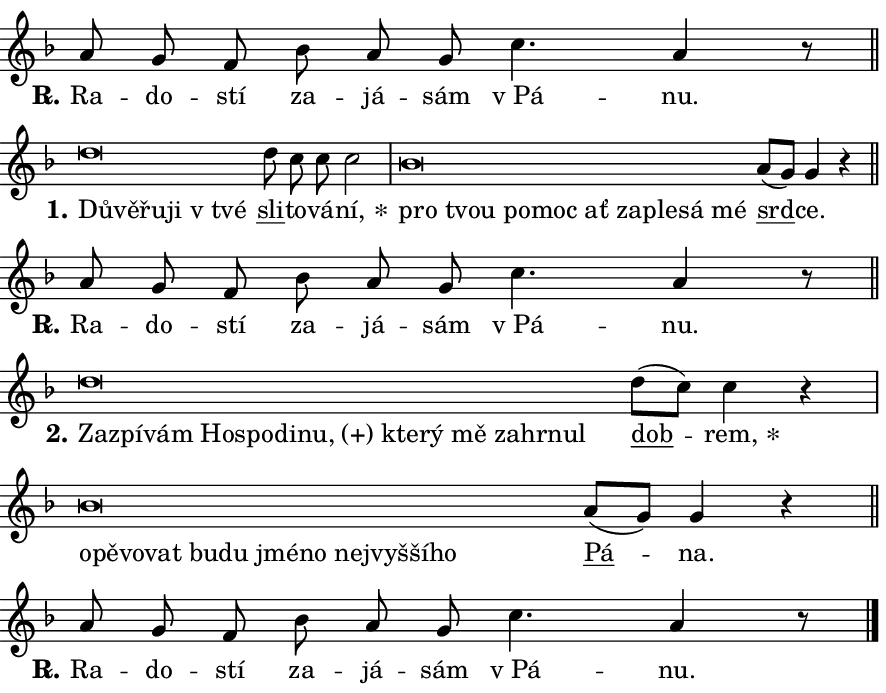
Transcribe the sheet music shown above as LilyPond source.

\version "2.24.0"
\header { tagline = "" }
\paper {
  indent = 0\cm
  top-margin = 0\cm
  right-margin = 0.13\cm % to fit lyric hyphens
  bottom-margin = 0\cm
  left-margin = 0\cm
  paper-width = 15\cm
  page-breaking = #ly:one-page-breaking
  system-system-spacing.basic-distance = #11
  score-system-spacing.basic-distance = #11
  ragged-last = ##f
}


%% Author: Thomas Morley
%% https://lists.gnu.org/archive/html/lilypond-user/2020-05/msg00002.html
#(define (line-position grob)
"Returns position of @var[grob} in current system:
   @code{'start}, if at first time-step
   @code{'end}, if at last time-step
   @code{'middle} otherwise
"
  (let* ((col (ly:item-get-column grob))
         (ln (ly:grob-object col 'left-neighbor))
         (rn (ly:grob-object col 'right-neighbor))
         (col-to-check-left (if (ly:grob? ln) ln col))
         (col-to-check-right (if (ly:grob? rn) rn col))
         (break-dir-left
           (and
             (ly:grob-property col-to-check-left 'non-musical #f)
             (ly:item-break-dir col-to-check-left)))
         (break-dir-right
           (and
             (ly:grob-property col-to-check-right 'non-musical #f)
             (ly:item-break-dir col-to-check-right))))
        (cond ((eqv? 1 break-dir-left) 'start)
              ((eqv? -1 break-dir-right) 'end)
              (else 'middle))))

#(define (tranparent-at-line-position vctor)
  (lambda (grob)
  "Relying on @code{line-position} select the relevant enry from @var{vctor}.
Used to determine transparency,"
    (case (line-position grob)
      ((end) (not (vector-ref vctor 0)))
      ((middle) (not (vector-ref vctor 1)))
      ((start) (not (vector-ref vctor 2))))))

noteHeadBreakVisibility =
#(define-music-function (break-visibility)(vector?)
"Makes @code{NoteHead}s transparent relying on @var{break-visibility}"
#{
  \override NoteHead.transparent =
    #(tranparent-at-line-position break-visibility)
#})

#(define delete-ledgers-for-transparent-note-heads
  (lambda (grob)
    "Reads whether a @code{NoteHead} is transparent.
If so this @code{NoteHead} is removed from @code{'note-heads} from
@var{grob}, which is supposed to be @code{LedgerLineSpanner}.
As a result ledgers are not printed for this @code{NoteHead}"
    (let* ((nhds-array (ly:grob-object grob 'note-heads))
           (nhds-list
             (if (ly:grob-array? nhds-array)
                 (ly:grob-array->list nhds-array)
                 '()))
           ;; Relies on the transparent-property being done before
           ;; Staff.LedgerLineSpanner.after-line-breaking is executed.
           ;; This is fragile ...
           (to-keep
             (remove
               (lambda (nhd)
                 (ly:grob-property nhd 'transparent #f))
               nhds-list)))
      ;; TODO find a better method to iterate over grob-arrays, similiar
      ;; to filter/remove etc for lists
      ;; For now rebuilt from scratch
      (set! (ly:grob-object grob 'note-heads)  '())
      (for-each
        (lambda (nhd)
          (ly:pointer-group-interface::add-grob grob 'note-heads nhd))
        to-keep))))

squashNotes = {
  \override NoteHead.X-extent = #'(-0.2 . 0.2)
  \override NoteHead.Y-extent = #'(-0.75 . 0)
  \override NoteHead.stencil =
    #(lambda (grob)
       (let ((pos (ly:grob-property grob 'staff-position)))
         (begin
           (if (< pos -7) (display "ERROR: Lower brevis then expected\n") (display ""))
           (if (<= pos -6) ly:text-interface::print ly:note-head::print))))
}
unSquashNotes = {
  \revert NoteHead.X-extent
  \revert NoteHead.Y-extent
  \revert NoteHead.stencil
}

hideNotes = \noteHeadBreakVisibility #begin-of-line-visible
unHideNotes = \noteHeadBreakVisibility #all-visible

% work-around for resetting accidentals
% https://lilypond.org/doc/v2.23/Documentation/notation/displaying-rhythms#unmetered-music
cadenzaMeasure = {
  \cadenzaOff
  \partial 1024 s1024
  \cadenzaOn
}

#(define-markup-command (accent layout props text) (markup?)
  "Underline accented syllable"
  (interpret-markup layout props
    #{\markup \override #'(offset . 4.3) \underline { #text }#}))

responsum = \markup \concat {
  "R" \hspace #-1.05 \path #0.1 #'((moveto 0 0.07) (lineto 0.9 0.8)) \hspace #0.05 "."
}

spaceSize = #0.6828661417322834 % exact space size for TeX Gyre Schola

\layout {
  \context {
    \Staff
    \remove "Time_signature_engraver"
    \override LedgerLineSpanner.after-line-breaking = #delete-ledgers-for-transparent-note-heads
  }
  \context {
    \Lyrics {
      \override LyricSpace.minimum-distance = \spaceSize
      \override LyricText.font-name = #"TeX Gyre Schola"
      \override LyricText.font-size = 1
      \override StanzaNumber.font-name = #"TeX Gyre Schola Bold"
      \override StanzaNumber.font-size = 1
    }
  }
  \context {
    \Score 
    \override NoteHead.text =
      #(lambda (grob) 
        (let ((pos (ly:grob-property grob 'staff-position)))
          #{\markup {
            \combine
              \halign #-0.55 \raise #(if (= pos -6) 0 0.5) \override #'(thickness . 2) \draw-line #'(3.2 . 0)
              \musicglyph "noteheads.sM1"
          }#}))
  }
}

% magnetic-lyrics.ily
%
%   written by
%     Jean Abou Samra <jean@abou-samra.fr>
%     Werner Lemberg <wl@gnu.org>
%
%   adapted by
%     Jiri Hon <jiri.hon@gmail.com>
%
% Version 2022-Apr-15

% https://www.mail-archive.com/lilypond-user@gnu.org/msg149350.html

#(define (Left_hyphen_pointer_engraver context)
   "Collect syllable-hyphen-syllable occurrences in lyrics and store
them in properties.  This engraver only looks to the left.  For
example, if the lyrics input is @code{foo -- bar}, it does the
following.

@itemize @bullet
@item
Set the @code{text} property of the @code{LyricHyphen} grob between
@q{foo} and @q{bar} to @code{foo}.

@item
Set the @code{left-hyphen} property of the @code{LyricText} grob with
text @q{foo} to the @code{LyricHyphen} grob between @q{foo} and
@q{bar}.
@end itemize

Use this auxiliary engraver in combination with the
@code{lyric-@/text::@/apply-@/magnetic-@/offset!} hook."
   (let ((hyphen #f)
         (text #f))
     (make-engraver
      (acknowledgers
       ((lyric-syllable-interface engraver grob source-engraver)
        (set! text grob)))
      (end-acknowledgers
       ((lyric-hyphen-interface engraver grob source-engraver)
        ;(when (not (grob::has-interface grob 'lyric-space-interface))
          (set! hyphen grob)));)
      ((stop-translation-timestep engraver)
       (when (and text hyphen)
         (ly:grob-set-object! text 'left-hyphen hyphen))
       (set! text #f)
       (set! hyphen #f)))))

#(define (lyric-text::apply-magnetic-offset! grob)
   "If the space between two syllables is less than the value in
property @code{LyricText@/.details@/.squash-threshold}, move the right
syllable to the left so that it gets concatenated with the left
syllable.

Use this function as a hook for
@code{LyricText@/.after-@/line-@/breaking} if the
@code{Left_@/hyphen_@/pointer_@/engraver} is active."
   (let ((hyphen (ly:grob-object grob 'left-hyphen #f)))
     (when hyphen
       (let ((left-text (ly:spanner-bound hyphen LEFT)))
         (when (grob::has-interface left-text 'lyric-syllable-interface)
           (let* ((common (ly:grob-common-refpoint grob left-text X))
                  (this-x-ext (ly:grob-extent grob common X))
                  (left-x-ext
                   (begin
                     ;; Trigger magnetism for left-text.
                     (ly:grob-property left-text 'after-line-breaking)
                     (ly:grob-extent left-text common X)))
                  ;; `delta` is the gap width between two syllables.
                  (delta (- (interval-start this-x-ext)
                            (interval-end left-x-ext)))
                  (details (ly:grob-property grob 'details))
                  (threshold (assoc-get 'squash-threshold details 0.2)))
             (when (< delta threshold)
               (let* (;; We have to manipulate the input text so that
                      ;; ligatures crossing syllable boundaries are not
                      ;; disabled.  For languages based on the Latin
                      ;; script this is essentially a beautification.
                      ;; However, for non-Western scripts it can be a
                      ;; necessity.
                      (lt (ly:grob-property left-text 'text))
                      (rt (ly:grob-property grob 'text))
                      (is-space (grob::has-interface hyphen 'lyric-space-interface))
                      (space (if is-space " " ""))
                      (extra-delta (if is-space spaceSize 0))
                      ;; Append new syllable.
                      (ltrt-space (if (and (string? lt) (string? rt))
                                (string-append lt space rt)
                                (make-concat-markup (list lt space rt))))
                      ;; Right-align `ltrt` to the right side.
                      (ltrt-space-markup (grob-interpret-markup
                               grob
                               (make-translate-markup
                                (cons (interval-length this-x-ext) 0)
                                (make-right-align-markup ltrt-space)))))
                 (begin
                   ;; Don't print `left-text`.
                   (ly:grob-set-property! left-text 'stencil #f)
                   ;; Set text and stencil (which holds all collected
                   ;; syllables so far) and shift it to the left.
                   (ly:grob-set-property! grob 'text ltrt-space)
                   (ly:grob-set-property! grob 'stencil ltrt-space-markup)
                   (ly:grob-translate-axis! grob (- (- delta extra-delta)) X))))))))))


#(define (lyric-hyphen::displace-bounds-first grob)
   ;; Make very sure this callback isn't triggered too early.
   (let ((left (ly:spanner-bound grob LEFT))
         (right (ly:spanner-bound grob RIGHT)))
     (ly:grob-property left 'after-line-breaking)
     (ly:grob-property right 'after-line-breaking)
     (ly:lyric-hyphen::print grob)))

squashThreshold = #0.4

\layout {
  \context {
    \Lyrics
    \consists #Left_hyphen_pointer_engraver
    \override LyricText.after-line-breaking =
      #lyric-text::apply-magnetic-offset!
    \override LyricHyphen.stencil = #lyric-hyphen::displace-bounds-first
    \override LyricText.details.squash-threshold = \squashThreshold
    \override LyricHyphen.minimum-distance = 0
    \override LyricHyphen.minimum-length = \squashThreshold
  }
}

squashText = \override LyricText.details.squash-threshold = 9999
unSquashText = \override LyricText.details.squash-threshold = \squashThreshold

leftText = \override LyricText.self-alignment-X = #LEFT
unLeftText = \revert LyricText.self-alignment-X

starOffset = #(lambda (grob) 
                (let ((x_offset (ly:self-alignment-interface::aligned-on-x-parent grob)))
                  (if (= x_offset 0) 0 (+ x_offset 1.2))))

star = #(define-music-function (syllable)(string?)
"Append star separator at the end of a syllable"
#{
  \once \override LyricText.X-offset = #starOffset
  \lyricmode { \markup {
    #syllable
    \override #'((font-name . "TeX Gyre Schola Bold")) \hspace #0.2 \lower #0.65 \larger "*"
  } }
#})

starAccent = #(define-music-function (syllable)(string?)
"Append star separator at the end of a syllable and make accent"
#{
  \once \override LyricText.X-offset = #starOffset
  \lyricmode { \markup {
    \accent #syllable
    \override #'((font-name . "TeX Gyre Schola Bold")) \hspace #0.2 \lower #0.65 \larger "*"
  } }
#})

breath = #(define-music-function (syllable)(string?)
"Append breathing indicator at the end of a syllable"
#{
  \lyricmode { \markup { #syllable "+" } }
#})

optionalBreath = #(define-music-function (syllable)(string?)
"Append optional breathing indicator at the end of a syllable"
#{
  \lyricmode { \markup { #syllable "(+)" } }
#})


\score {
    <<
        \new Voice = "melody" { \cadenzaOn \key f \major \relative { a'8 g f bes a g \bar "" c4. a4 r8 \cadenzaMeasure \bar "||" \break } }
        \new Lyrics \lyricsto "melody" { \lyricmode { \set stanza = \responsum
Ra -- do -- stí za -- já -- sám "v Pá" -- nu. } }
    >>
    \layout {}
}

\score {
    <<
        \new Voice = "melody" { \cadenzaOn \key f \major \relative { \squashNotes d''\breve*1/16 \hideNotes \breve*1/16 \bar "" \breve*1/16 \bar "" \breve*1/16 \breve*1/16 \bar "" \unHideNotes \unSquashNotes \bar "" d8 c c c2 \cadenzaMeasure \bar "|" \squashNotes bes\breve*1/16 \hideNotes \breve*1/16 \bar "" \breve*1/16 \bar "" \breve*1/16 \bar "" \breve*1/16 \bar "" \breve*1/16 \bar "" \breve*1/16 \bar "" \breve*1/16 \breve*1/16 \bar "" \unHideNotes \unSquashNotes \bar "" a8[( g)] g4 r \cadenzaMeasure \bar "||" \break } }
        \new Lyrics \lyricsto "melody" { \lyricmode { \set stanza = "1."
\leftText Dů -- \squashText vě -- řu -- ji "v tvé" \unLeftText \unSquashText \markup \accent sli -- to -- vá -- \star ní, \leftText pro \squashText tvou po -- moc ať za -- ple -- sá mé \unLeftText \unSquashText \markup \accent srd -- ce. } }
    >>
    \layout {}
}

\score {
    <<
        \new Voice = "melody" { \cadenzaOn \key f \major \relative { a'8 g f bes a g \bar "" c4. a4 r8 \cadenzaMeasure \bar "||" \break } }
        \new Lyrics \lyricsto "melody" { \lyricmode { \set stanza = \responsum
Ra -- do -- stí za -- já -- sám "v Pá" -- nu. } }
    >>
    \layout {}
}

\score {
    <<
        \new Voice = "melody" { \cadenzaOn \key f \major \relative { \squashNotes d''\breve*1/16 \hideNotes \breve*1/16 \bar "" \breve*1/16 \bar "" \breve*1/16 \bar "" \breve*1/16 \bar "" \breve*1/16 \bar "" \breve*1/16 \bar "" \breve*1/16 \bar "" \breve*1/16 \bar "" \breve*1/16 \bar "" \breve*1/16 \bar "" \breve*1/16 \breve*1/16 \bar "" \unHideNotes \unSquashNotes \bar "" d8[( c)] c4 r \cadenzaMeasure \bar "|" \squashNotes bes\breve*1/16 \hideNotes \breve*1/16 \bar "" \breve*1/16 \bar "" \breve*1/16 \bar "" \breve*1/16 \bar "" \breve*1/16 \bar "" \breve*1/16 \bar "" \breve*1/16 \bar "" \breve*1/16 \bar "" \breve*1/16 \bar "" \breve*1/16 \breve*1/16 \bar "" \unHideNotes \unSquashNotes \bar "" a8[( g)] g4 r \cadenzaMeasure \bar "||" \break } }
        \new Lyrics \lyricsto "melody" { \lyricmode { \set stanza = "2."
\leftText Za -- \squashText zpí -- vám Ho -- spo -- di -- \optionalBreath nu, kte -- rý mě za -- hr -- nul \unLeftText \unSquashText \markup \accent dob -- \star rem, \leftText o -- \squashText pě -- vo -- vat bu -- du jmé -- no nej -- vyš -- ší -- ho \unLeftText \unSquashText \markup \accent Pá -- na. } }
    >>
    \layout {}
}

\score {
    <<
        \new Voice = "melody" { \cadenzaOn \key f \major \relative { a'8 g f bes a g \bar "" c4. a4 r8 \cadenzaMeasure \bar "||" \break } \bar "|." }
        \new Lyrics \lyricsto "melody" { \lyricmode { \set stanza = \responsum
Ra -- do -- stí za -- já -- sám "v Pá" -- nu. } }
    >>
    \layout {}
}
